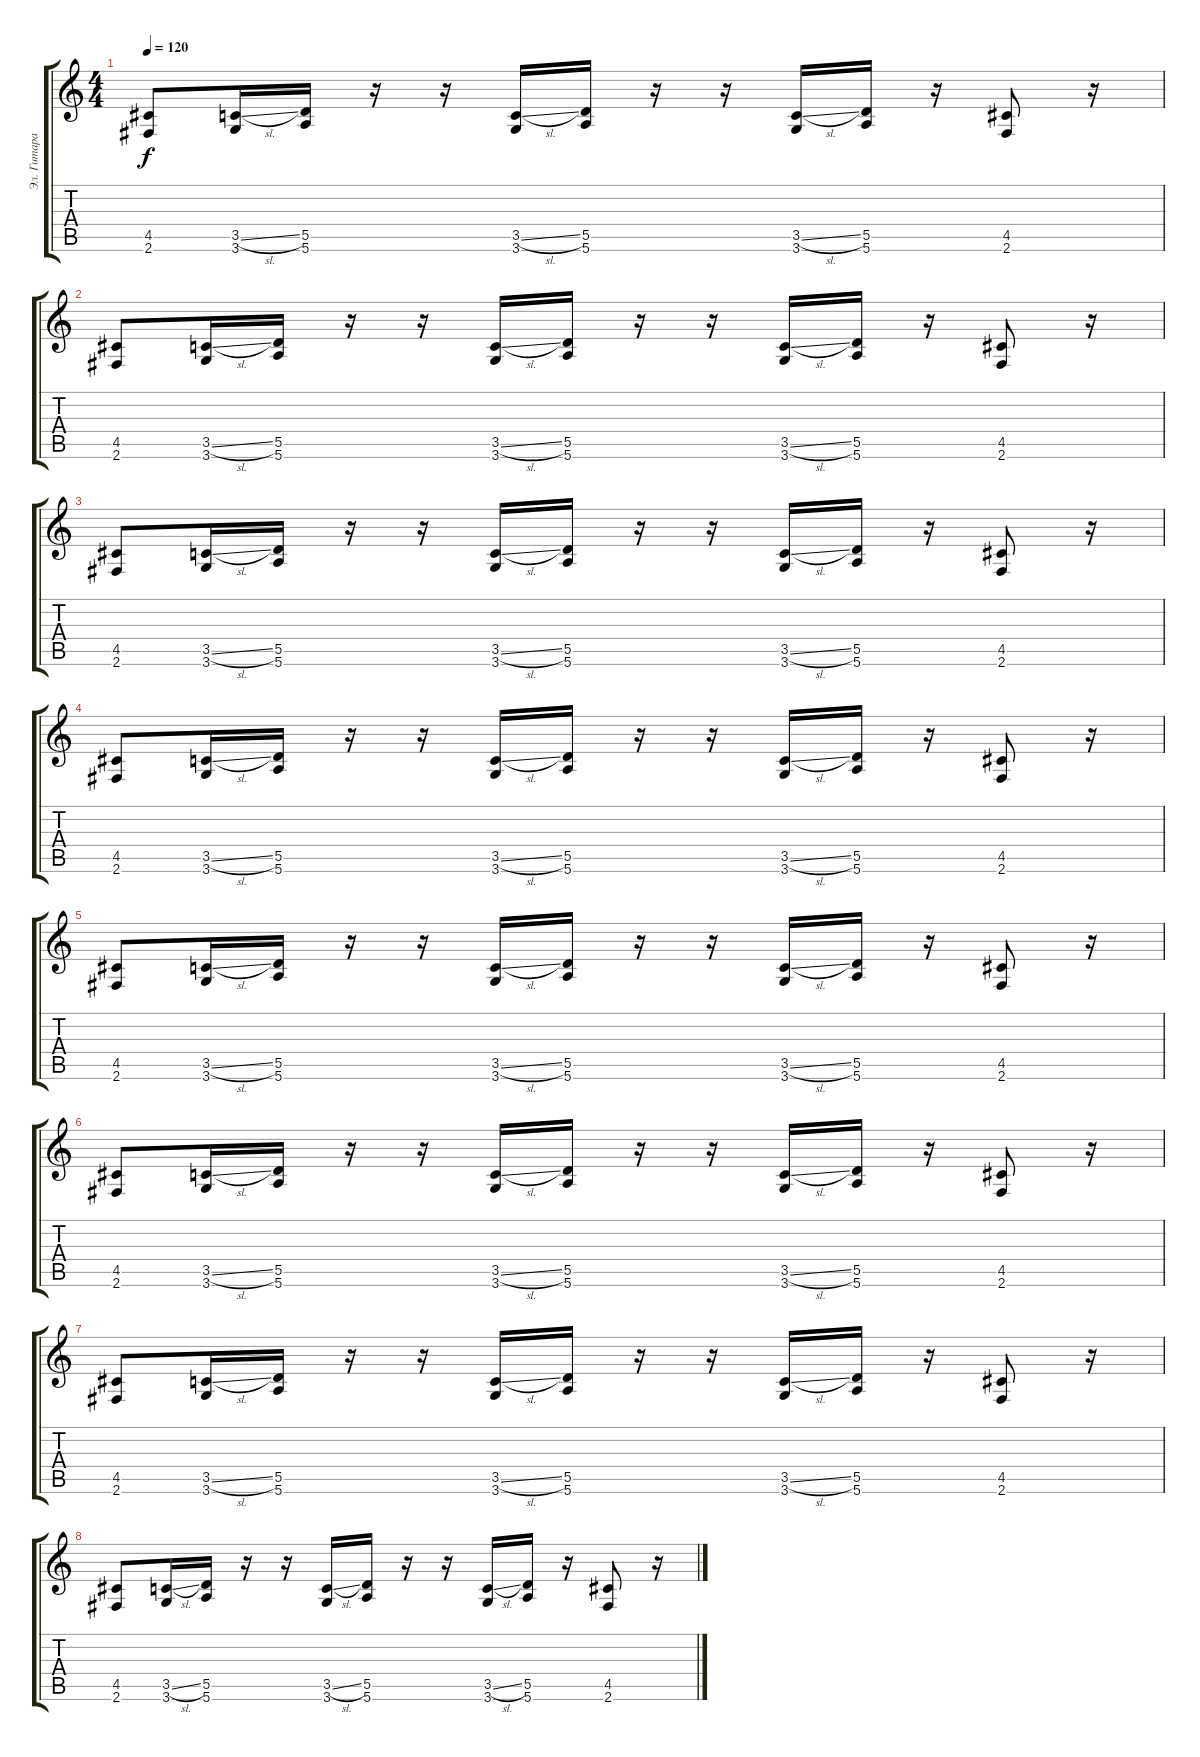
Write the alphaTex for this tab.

\track ("Эл. Гитара" "Эл. Гитара") {instrument distortionguitar}
\staff {score tabs}
\tuning (E4 B3 G3 D3 A2 E2) {hide}
\ts (4 4)
\tempo 120
\clef g2
\ks c
(4.5 2.6).8{dy f} (3.5{sl} 3.6).16 (5.5 5.6).16 r.16 r.16 (3.5{sl} 3.6).16 (5.5 5.6).16 r.16 r.16 (3.5{sl} 3.6).16 (5.5 5.6).16 r.16 (4.5 2.6).8 r.16 |
(4.5 2.6).8 (3.5{sl} 3.6).16 (5.5 5.6).16 r.16 r.16 (3.5{sl} 3.6).16 (5.5 5.6).16 r.16 r.16 (3.5{sl} 3.6).16 (5.5 5.6).16 r.16 (4.5 2.6).8 r.16 |
(4.5 2.6).8 (3.5{sl} 3.6).16 (5.5 5.6).16 r.16 r.16 (3.5{sl} 3.6).16 (5.5 5.6).16 r.16 r.16 (3.5{sl} 3.6).16 (5.5 5.6).16 r.16 (4.5 2.6).8 r.16 |
(4.5 2.6).8 (3.5{sl} 3.6).16 (5.5 5.6).16 r.16 r.16 (3.5{sl} 3.6).16 (5.5 5.6).16 r.16 r.16 (3.5{sl} 3.6).16 (5.5 5.6).16 r.16 (4.5 2.6).8 r.16 |
(4.5 2.6).8 (3.5{sl} 3.6).16 (5.5 5.6).16 r.16 r.16 (3.5{sl} 3.6).16 (5.5 5.6).16 r.16 r.16 (3.5{sl} 3.6).16 (5.5 5.6).16 r.16 (4.5 2.6).8 r.16 |
(4.5 2.6).8 (3.5{sl} 3.6).16 (5.5 5.6).16 r.16 r.16 (3.5{sl} 3.6).16 (5.5 5.6).16 r.16 r.16 (3.5{sl} 3.6).16 (5.5 5.6).16 r.16 (4.5 2.6).8 r.16 |
(4.5 2.6).8 (3.5{sl} 3.6).16 (5.5 5.6).16 r.16 r.16 (3.5{sl} 3.6).16 (5.5 5.6).16 r.16 r.16 (3.5{sl} 3.6).16 (5.5 5.6).16 r.16 (4.5 2.6).8 r.16 |
(4.5 2.6).8 (3.5{sl} 3.6).16 (5.5 5.6).16 r.16 r.16 (3.5{sl} 3.6).16 (5.5 5.6).16 r.16 r.16 (3.5{sl} 3.6).16 (5.5 5.6).16 r.16 (4.5 2.6).8 r.16
